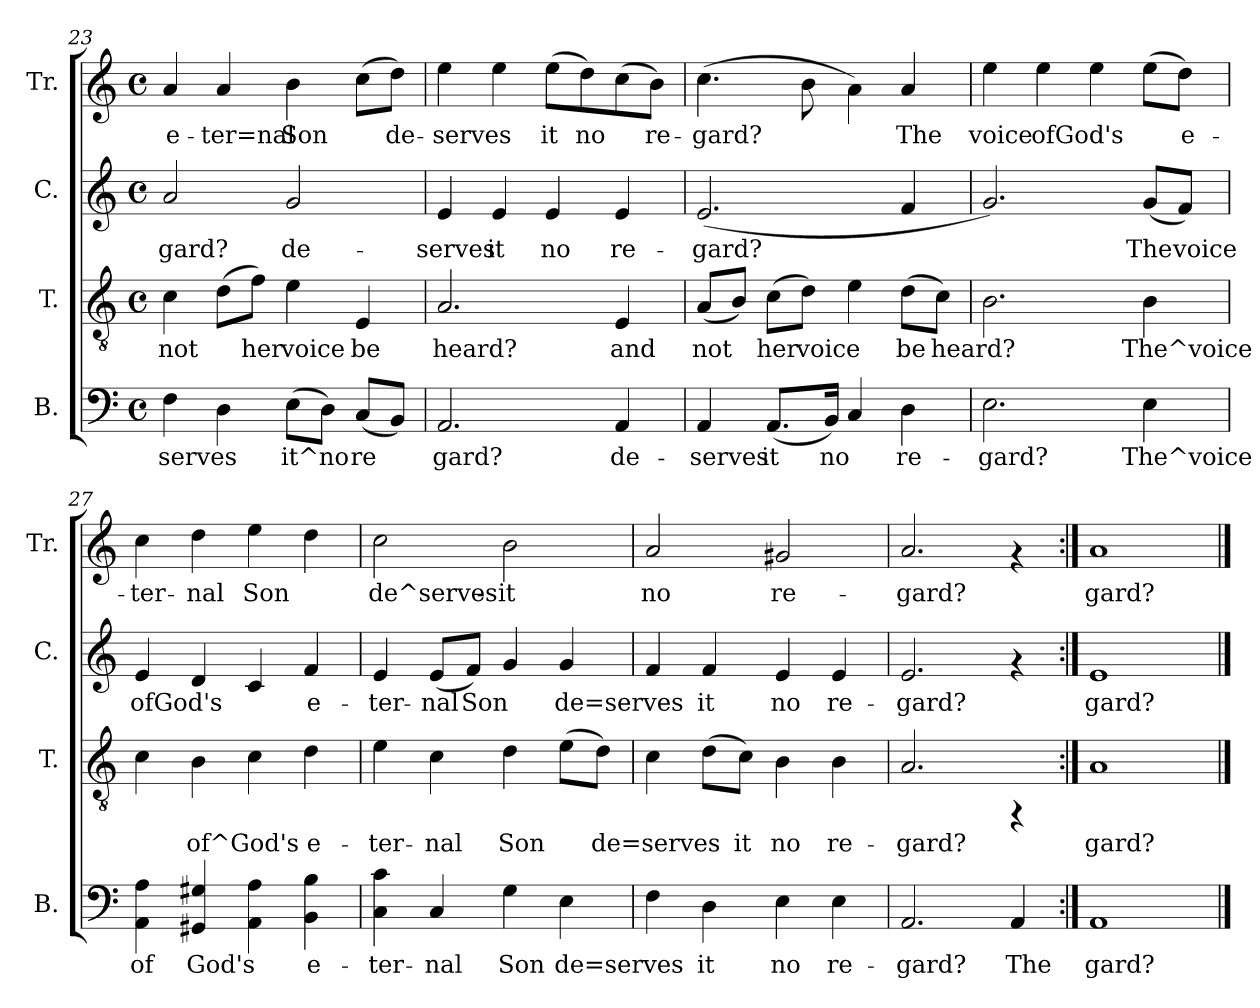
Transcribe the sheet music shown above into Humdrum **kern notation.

**kern	**text	**kern	**text	**kern	**text	**kern	**text
*part4	*part4	*part3	*part3	*part2	*part2	*part1	*part1
*staff4	*staff4	*staff3	*staff3	*staff2	*staff2	*staff1	*staff1
*I"B.	*	*I"T.	*	*I"C.	*	*I"Tr.	*
*I'B.	*	*I'T.	*	*I'C.	*	*I'Tr.	*
*clefF4	*	*clefGv2	*	*clefG2	*	*clefG2	*
*k[]	*	*k[]	*	*k[]	*	*k[]	*
*C:	*	*C:	*	*C:	*	*C:	*
*M4/4	*	*M4/4	*	*M4/4	*	*M4/4	*
*met(c)	*	*met(c)	*	*met(c)	*	*met(c)	*
=23	=23	=23	=23	=23	=23	=23	=23
!	!LO:LY:b:rj	!	!LO:LY:b:cj	!	!LO:LY:b:cj	!	!LO:LY:b:cj
4F\	-serves	4c\	not	2a/	-gard?	4a/	e-
!	!LO:LY:b:rj	!	!LO:LY:b:cj	!	!	!	!LO:LY:b:cj
4D\	.	(>8d\L	.	.	.	4a/	-ter=nal
!	!	!	!LO:LY:b:cj	!	!	!	!
.	.	8f\J)	her	.	.	.	.
!	!LO:LY:b:rj	!	!LO:LY:b:cj	!	!LO:LY:b:cj	!	!LO:LY:b:cj
(>8E\L	it^no	4e\	voice	2g/	de-	4b\	Son
!	!LO:LY:b:rj	!	!	!	!	!	!
8D\J)	.	.	.	.	.	.	.
!	!LO:LY:b:rj	!	!LO:LY:b:cj	!	!	!	!LO:LY:b:cj
(<8C/L	re-	4E/	be	.	.	(>8cc\L	.
!	!LO:LY:b:rj	!	!	!	!	!	!LO:LY:b:cj
8BB/J)	--	.	.	.	.	8dd\J)	de-
=24	=24	=24	=24	=24	=24	=24	=24
!	!LO:LY:b:rj	!	!LO:LY:b:cj	!	!LO:LY:b:cj	!	!LO:LY:b:cj
2.AA/	-gard?	2.A/	heard?	4e/	-serves	4ee\	-serves
!	!	!	!	!	!LO:LY:b:cj	!	!LO:LY:b:cj
.	.	.	.	4e/	it	4ee\	.
!	!	!	!	!	!LO:LY:b:cj	!	!LO:LY:b:cj
.	.	.	.	4e/	no	(>8ee\L	it
!	!	!	!	!	!	!	!LO:LY:b:cj
.	.	.	.	.	.	8dd\)	no
!	!LO:LY:b:rj	!	!LO:LY:b:cj	!	!LO:LY:b:cj	!	!LO:LY:b:cj
4AA/	de-	4E/	and	4e/	re-	(>8cc\	.
!	!	!	!	!	!	!	!LO:LY:b:cj
.	.	.	.	.	.	8b\J)	re-
=25	=25	=25	=25	=25	=25	=25	=25
!	!LO:LY:b:rj	!	!LO:LY:b:cj	!	!LO:LY:b:cj	!	!LO:LY:b:cj
4AA/	-serves	(<8A/L	not	(<2.e/	-gard?	(>4.cc\	-gard?
!	!	!	!LO:LY:b:cj	!	!	!	!
.	.	8B/J)	.	.	.	.	.
!	!LO:LY:b:rj	!	!LO:LY:b:cj	!	!	!	!
(<8.AA/L	it	(>8c\L	her	.	.	.	.
!	!	!	!LO:LY:b:cj	!	!	!	!LO:LY:b:cj
.	.	8d\J)	voice	.	.	8b\	.
!	!LO:LY:b:rj	!	!	!	!	!	!
16BB/J)	no	.	.	.	.	.	.
!	!LO:LY:b:rj	!	!LO:LY:b:cj	!	!	!	!LO:LY:b:cj
4C/	.	4e\	.	.	.	4a\)	.
!	!LO:LY:b:rj	!	!LO:LY:b:cj	!	!LO:LY:b:cj	!	!LO:LY:b:cj
4D\	re-	(>8d\L	be	4f/	.	4a/	The
!	!	!	!LO:LY:b:cj	!	!	!	!
.	.	8c\J)	heard?	.	.	.	.
=26	=26	=26	=26	=26	=26	=26	=26
!	!LO:LY:b:rj	!	!LO:LY:b:cj	!	!LO:LY:b:cj	!	!LO:LY:b:cj
2.E\	-gard?	2.B\	.	2.g/)	.	4ee\	voice
!	!	!	!	!	!	!	!LO:LY:b:cj
.	.	.	.	.	.	4ee\	ofGod's
!	!	!	!	!	!	!	!LO:LY:b:cj
.	.	.	.	.	.	4ee\	.
!	!LO:LY:b:rj	!	!LO:LY:b:cj	!	!LO:LY:b:cj	!	!LO:LY:b:cj
4E\	The^voice	4B\	The^voice	(<8g/L	The	(>8ee\L	.
!	!	!	!	!	!LO:LY:b:cj	!	!LO:LY:b:cj
.	.	.	.	8f/J)	voice	8dd\J)	e-
=27	=27	=27	=27	=27	=27	=27	=27
!	!LO:LY:b:rj	!	!LO:LY:b:cj	!	!LO:LY:b:cj	!	!LO:LY:b:cj
4A\ 4AA\	of	4c\	.	4e/	ofGod's	4cc\	-ter-
!	!LO:LY:b:rj	!	!LO:LY:b:cj	!	!LO:LY:b:cj	!	!LO:LY:b:cj
4G#X/ 4GG#X/	God's	4B\	of^God's	4d/	.	4dd\	-nal
!	!LO:LY:b:rj	!	!LO:LY:b:cj	!	!LO:LY:b:cj	!	!LO:LY:b:cj
4A\ 4AA\	.	4c\	.	4c/	.	4ee\	Son
!	!LO:LY:b:rj	!	!LO:LY:b:cj	!	!LO:LY:b:cj	!	!LO:LY:b:cj
4B\ 4BB\	e-	4d\	e-	4f/	e-	4dd\	.
=28	=28	=28	=28	=28	=28	=28	=28
!	!LO:LY:b:rj	!	!LO:LY:b:cj	!	!LO:LY:b:cj	!	!LO:LY:b:cj
4c\ 4C\	-ter-	4e\	-ter-	4e/	-ter-	2cc\	de^serves-
!	!LO:LY:b:rj	!	!LO:LY:b:cj	!	!LO:LY:b:cj	!	!
4C/	-nal	4c\	-nal	(<8e/L	-nal	.	.
!	!	!	!	!	!LO:LY:b:cj	!	!
.	.	.	.	8f/J)	Son	.	.
!	!LO:LY:b:rj	!	!LO:LY:b:cj	!	!LO:LY:b:cj	!	!LO:LY:b:cj
4G\	Son	4d\	Son	4g/	.	2b\	-it
!	!LO:LY:b:rj	!	!LO:LY:b:cj	!	!LO:LY:b:cj	!	!
4E\	de=serves	(>8e\L	.	4g/	de=serves	.	.
!	!	!	!LO:LY:b:cj	!	!	!	!
.	.	8d\J)	de=serves	.	.	.	.
=29	=29	=29	=29	=29	=29	=29	=29
!	!LO:LY:b:rj	!	!LO:LY:b:cj	!	!LO:LY:b:cj	!	!LO:LY:b:cj
4F\	.	4c\	.	4f/	.	2a/	no
!	!LO:LY:b:rj	!	!LO:LY:b:cj	!	!LO:LY:b:cj	!	!
4D\	it	(>8d\L	.	4f/	it	.	.
!	!	!	!LO:LY:b:cj	!	!	!	!
.	.	8c\J)	it	.	.	.	.
!	!LO:LY:b:rj	!	!LO:LY:b:cj	!	!LO:LY:b:cj	!	!LO:LY:b:cj
4E\	no	4B\	no	4e/	no	2g#X/	re-
!	!LO:LY:b:rj	!	!LO:LY:b:cj	!	!LO:LY:b:cj	!	!
4E\	re-	4B\	re-	4e/	re-	.	.
=30	=30	=30	=30	=30	=30	=30	=30
!	!LO:LY:b:rj	!	!LO:LY:b:cj	!	!LO:LY:b:cj	!	!LO:LY:b:cj
2.AA/	-gard?	2.A/	-gard?	2.e/	-gard?	2.a/	-gard?
!	!LO:LY:b:rj	!	!	!	!	!	!
4AA/	The	4rFF	.	4rf	.	4rf	.
=31:|!	=31:|!	=31:|!	=31:|!	=31:|!	=31:|!	=31:|!	=31:|!
!	!LO:LY:b:rj	!	!LO:LY:b:cj	!	!LO:LY:b:cj	!	!LO:LY:b:cj
1AA	gard?	1A	gard?	1e	gard?	1a	gard?
==	==	==	==	==	==	==	==
*-	*-	*-	*-	*-	*-	*-	*-
